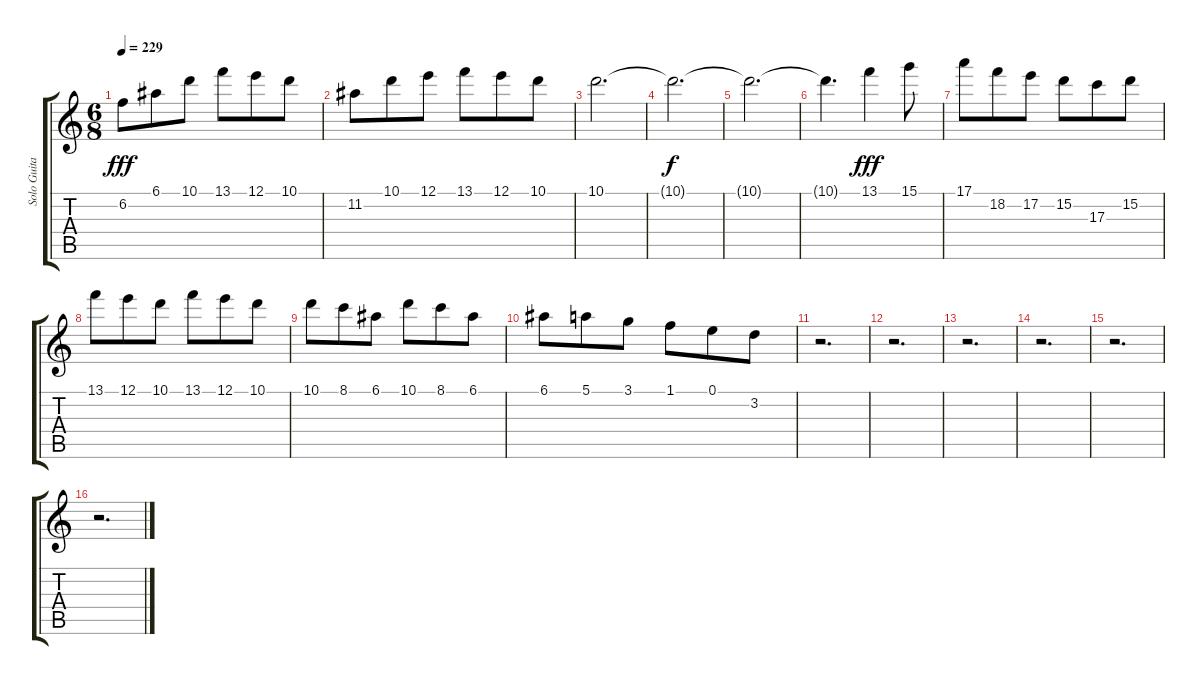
\track ("Solo Guitar1" "Solo Guita") {instrument overdrivenguitar}
\staff {score tabs}
\tuning (E4 B3 G3 D3 A2 E2) {hide}
\ts (6 8)
\tempo 229
\clef g2
\ks c
6.2.8{dy fff} 6.1.8 10.1.8 13.1.8 12.1.8 10.1.8 |
11.2.8 10.1.8 12.1.8 13.1.8 12.1.8 10.1.8 |
10.1.2{d} |
10.1{t}.2{d dy f} |
10.1{t}.2{d} |
10.1{t}.4{d} 13.1.4{dy fff} 15.1.8 |
17.1.8 18.2.8 17.2.8 15.2.8 17.3.8 15.2.8 |
13.1.8 12.1.8 10.1.8 13.1.8 12.1.8 10.1.8 |
10.1.8 8.1.8 6.1.8 10.1.8 8.1.8 6.1.8 |
6.1.8 5.1.8 3.1.8 1.1.8 0.1.8 3.2.8 |
r.2{d} |
r.2{d} |
r.2{d} |
r.2{d} |
r.2{d} |
r.2{d}
